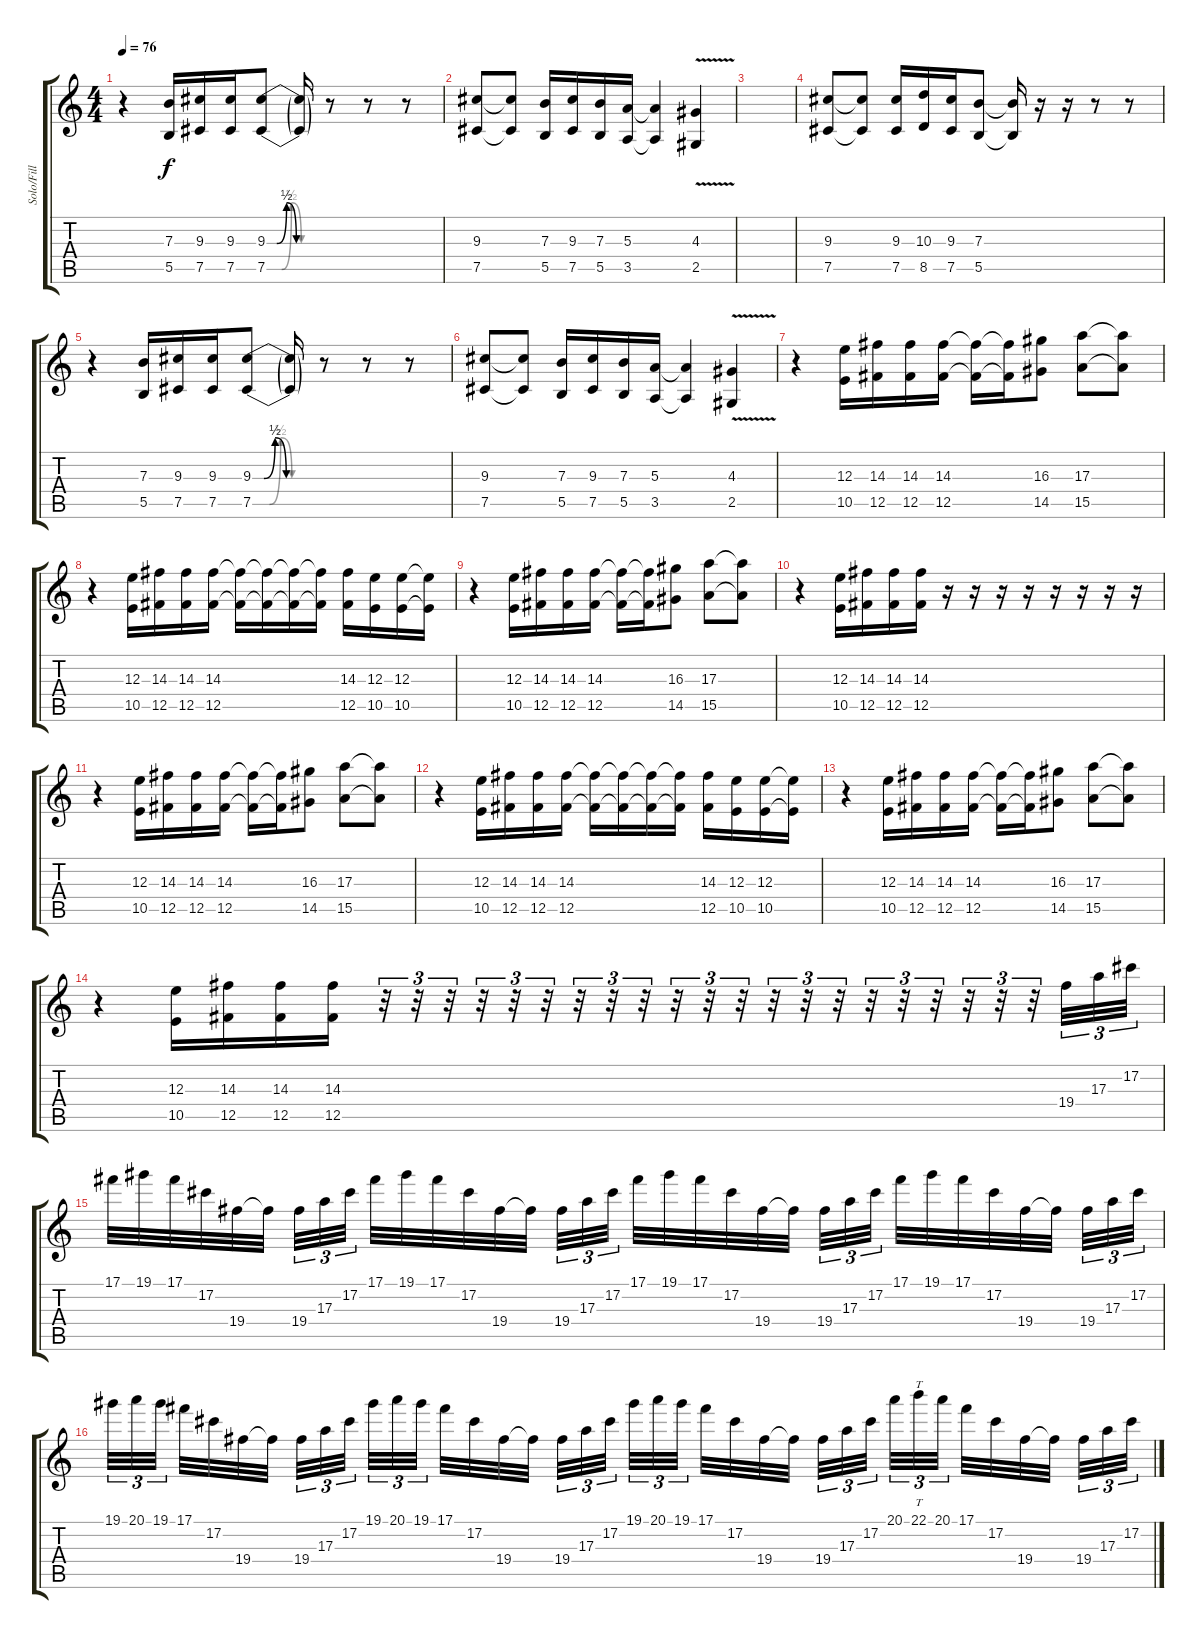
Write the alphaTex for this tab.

\track ("Solo/Fill Guitar" "Solo/Fill ") {instrument distortionguitar}
\staff {score tabs}
\tuning (Db4 Ab3 E3 B2 Gb2 B1) {hide}
\ts (4 4)
\tempo 76
\clef g2
\ks c
r.4{dy f} (7.3 5.5).16 (9.3 7.5).16 (9.3 7.5).16 (9.3{be (custom 0 0 10 0 20 2 30 0 45 0 60 0)} 7.5{be (custom 0 0 15 0 25 2 35 0 60 0)}).8 (9.3{t} 7.5{t}).16 r.8 r.8 r.8 |
(9.3 7.5).8 (9.3{t} 7.5{t}).8 (7.3 5.5).16 (9.3 7.5).16 (7.3 5.5).16 (5.3 3.5).16 (5.3{t} 3.5{t}).4 (4.3 2.5{v}).4 |
|
(9.3 7.5).8{instrument distortionguitar} (9.3{t} 7.5{t}).8 (9.3 7.5).16 (10.3 8.5).16 (9.3 7.5).16 (7.3 5.5).8 (7.3{t} 5.5{t}).16 r.16 r.16 r.8 r.8 |
r.4 (7.3 5.5).16 (9.3 7.5).16 (9.3 7.5).16 (9.3{be (custom 0 0 10 0 20 2 30 0 45 0 60 0)} 7.5{be (custom 0 0 15 0 25 2 35 0 60 0)}).8 (9.3{t} 7.5{t}).16 r.8 r.8 r.8 |
(9.3 7.5).8 (9.3{t} 7.5{t}).8 (7.3 5.5).16 (9.3 7.5).16 (7.3 5.5).16 (5.3 3.5).16 (5.3{t} 3.5{t}).4 (4.3 2.5{v}).4 |
r.4 (12.3 10.5).16 (14.3 12.5).16 (14.3 12.5).16 (14.3 12.5).16 (14.3{t} 12.5{t}).16 (14.3{t} 12.5{t}).16 (16.3 14.5).8 (17.3 15.5).8 (17.3{t} 15.5{t}).8 |
r.4 (12.3 10.5).16 (14.3 12.5).16 (14.3 12.5).16 (14.3 12.5).16 (14.3{t} 12.5{t}).16 (14.3{t} 12.5{t}).16 (14.3{t} 12.5{t}).16 (14.3{t} 12.5{t}).16 (14.3 12.5).16 (12.3 10.5).16 (12.3 10.5).16 (12.3{t} 10.5{t}).16 |
r.4 (12.3 10.5).16 (14.3 12.5).16 (14.3 12.5).16 (14.3 12.5).16 (14.3{t} 12.5{t}).16 (14.3{t} 12.5{t}).16 (16.3 14.5).8 (17.3 15.5).8 (17.3{t} 15.5{t}).8 |
r.4 (12.3 10.5).16 (14.3 12.5).16 (14.3 12.5).16 (14.3 12.5).16 r.16 r.16 r.16 r.16 r.16 r.16 r.16 r.16 |
r.4 (12.3 10.5).16 (14.3 12.5).16 (14.3 12.5).16 (14.3 12.5).16 (14.3{t} 12.5{t}).16 (14.3{t} 12.5{t}).16 (16.3 14.5).8 (17.3 15.5).8 (17.3{t} 15.5{t}).8 |
r.4 (12.3 10.5).16 (14.3 12.5).16 (14.3 12.5).16 (14.3 12.5).16 (14.3{t} 12.5{t}).16 (14.3{t} 12.5{t}).16 (14.3{t} 12.5{t}).16 (14.3{t} 12.5{t}).16 (14.3 12.5).16 (12.3 10.5).16 (12.3 10.5).16 (12.3{t} 10.5{t}).16 |
r.4 (12.3 10.5).16 (14.3 12.5).16 (14.3 12.5).16 (14.3 12.5).16 (14.3{t} 12.5{t}).16 (14.3{t} 12.5{t}).16 (16.3 14.5).8 (17.3 15.5).8 (17.3{t} 15.5{t}).8 |
r.4 (12.3 10.5).16 (14.3 12.5).16 (14.3 12.5).16 (14.3 12.5).16 r.32{tu (3 2)} r.32{tu (3 2)} r.32{tu (3 2)} r.32{tu (3 2)} r.32{tu (3 2)} r.32{tu (3 2)} r.32{tu (3 2)} r.32{tu (3 2)} r.32{tu (3 2)} r.32{tu (3 2)} r.32{tu (3 2)} r.32{tu (3 2)} r.32{tu (3 2)} r.32{tu (3 2)} r.32{tu (3 2)} r.32{tu (3 2)} r.32{tu (3 2)} r.32{tu (3 2)} r.32{tu (3 2)} r.32{tu (3 2)} r.32{tu (3 2)} 19.4.32{tu (3 2)} 17.3.32{tu (3 2)} 17.2.32{tu (3 2)} |
17.1.32 19.1.32 17.1.32 17.2.32 19.4.32 19.4{t}.32{beam splitsecondary} 19.4.32{tu (3 2)} 17.3.32{tu (3 2)} 17.2.32{tu (3 2)} 17.1.32 19.1.32 17.1.32 17.2.32 19.4.32 19.4{t}.32{beam splitsecondary} 19.4.32{tu (3 2)} 17.3.32{tu (3 2)} 17.2.32{tu (3 2)} 17.1.32 19.1.32 17.1.32 17.2.32 19.4.32 19.4{t}.32{beam splitsecondary} 19.4.32{tu (3 2)} 17.3.32{tu (3 2)} 17.2.32{tu (3 2)} 17.1.32 19.1.32 17.1.32 17.2.32 19.4.32 19.4{t}.32{beam splitsecondary} 19.4.32{tu (3 2)} 17.3.32{tu (3 2)} 17.2.32{tu (3 2)} |
19.1.32{tu (3 2)} 20.1.32{tu (3 2)} 19.1.32{tu (3 2) beam splitsecondary} 17.1.32 17.2.32 19.4.32 19.4{t}.32{beam splitsecondary} 19.4.32{tu (3 2)} 17.3.32{tu (3 2)} 17.2.32{tu (3 2)} 19.1.32{tu (3 2)} 20.1.32{tu (3 2)} 19.1.32{tu (3 2) beam splitsecondary} 17.1.32 17.2.32 19.4.32 19.4{t}.32{beam splitsecondary} 19.4.32{tu (3 2)} 17.3.32{tu (3 2)} 17.2.32{tu (3 2)} 19.1.32{tu (3 2)} 20.1.32{tu (3 2)} 19.1.32{tu (3 2) beam splitsecondary} 17.1.32 17.2.32 19.4.32 19.4{t}.32{beam splitsecondary} 19.4.32{tu (3 2)} 17.3.32{tu (3 2)} 17.2.32{tu (3 2)} 20.1.32{tu (3 2)} 22.1.32{tt tu (3 2)} 20.1.32{tu (3 2) beam splitsecondary} 17.1.32 17.2.32 19.4.32 19.4{t}.32{beam splitsecondary} 19.4.32{tu (3 2)} 17.3.32{tu (3 2)} 17.2.32{tu (3 2)}
